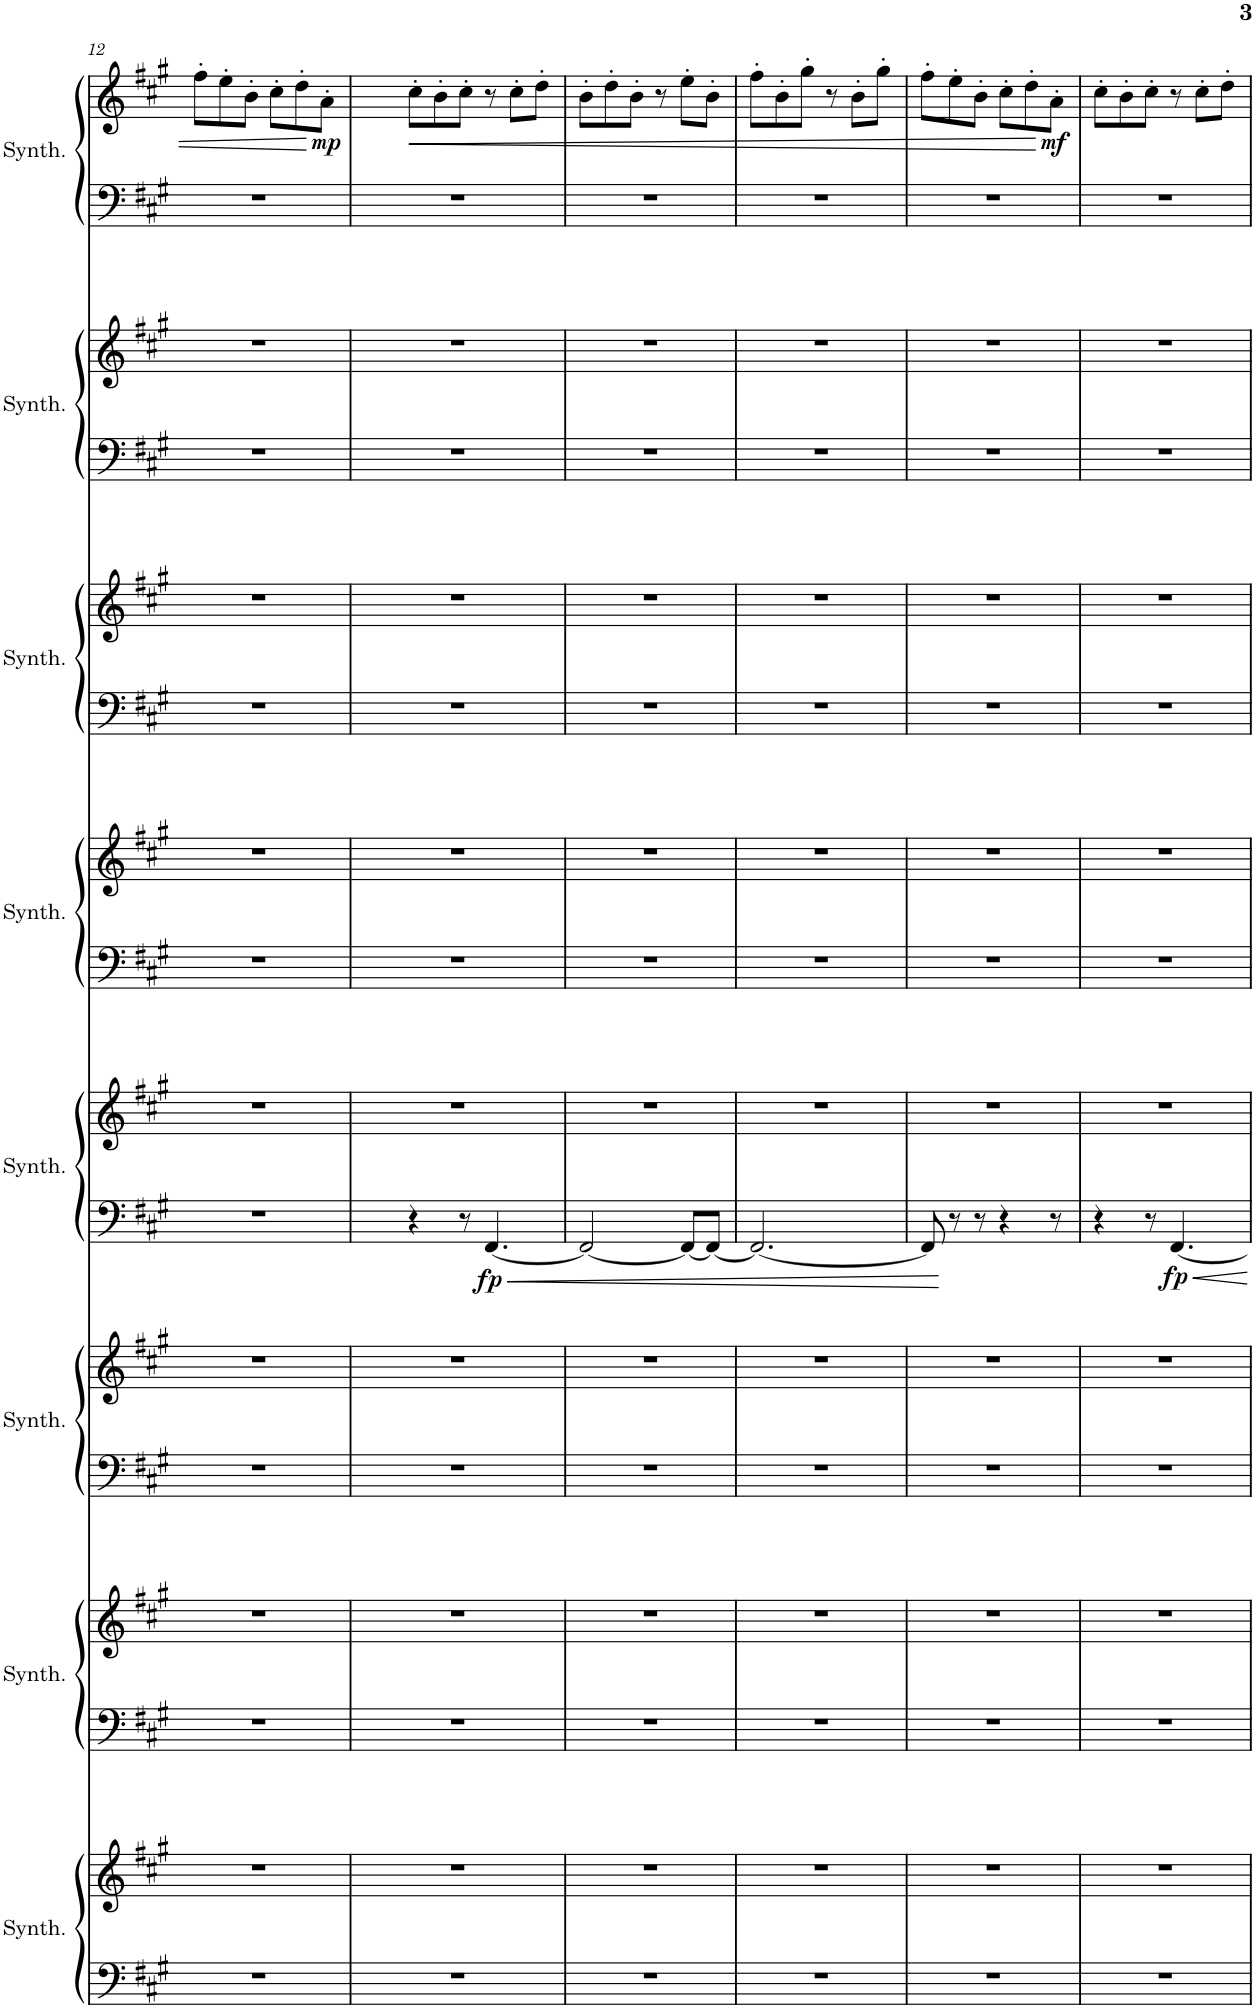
**kern	**kern	**kern	**kern	**kern	**kern	**kern	**kern	**dynam	**kern	**kern	**kern	**kern	**kern	**kern	**kern	**kern	**dynam
*part8	*part8	*part7	*part7	*part6	*part6	*part5	*part5	*part5	*part4	*part4	*part3	*part3	*part2	*part2	*part1	*part1	*part1
*staff16	*staff15	*staff14	*staff13	*staff12	*staff11	*staff10	*staff9	*staff9/10	*staff8	*staff7	*staff6	*staff5	*staff4	*staff3	*staff2	*staff1	*staff1/2
*I"Crystal Synthesizer	*	*I"Saw Synthesizer	*	*I"Bass Synthesizer	*	*I"Atmosphere Synthesizer	*	*	*I"Goblins Synthesizer	*	*I"Choir Synthesizer	*	*I"Bowed Synthesizer	*	*I"String Synthesizer	*	*
*I'Synth.	*	*I'Synth.	*	*I'Synth.	*	*I'Synth.	*	*	*I'Synth.	*	*I'Synth.	*	*I'Synth.	*	*I'Synth.	*	*
!!LO:PB:g=z
*clefF4	*clefG2	*clefF4	*clefG2	*clefF4	*clefG2	*clefF4	*clefG2	*	*clefF4	*clefG2	*clefF4	*clefG2	*clefF4	*clefG2	*clefF4	*clefG2	*
*k[f#c#g#]	*k[f#c#g#]	*k[f#c#g#]	*k[f#c#g#]	*k[f#c#g#]	*k[f#c#g#]	*k[f#c#g#]	*k[f#c#g#]	*	*k[f#c#g#]	*k[f#c#g#]	*k[f#c#g#]	*k[f#c#g#]	*k[f#c#g#]	*k[f#c#g#]	*k[f#c#g#]	*k[f#c#g#]	*
*M6/8	*M6/8	*M6/8	*M6/8	*M6/8	*M6/8	*M6/8	*M6/8	*	*M6/8	*M6/8	*M6/8	*M6/8	*M6/8	*M6/8	*M6/8	*M6/8	*
=12	=12	=12	=12	=12	=12	=12	=12	=12	=12	=12	=12	=12	=12	=12	=12	=12	=12
2.r	2.r	2.r	2.r	2.r	2.r	2.r	2.r	.	2.r	2.r	2.r	2.r	2.r	2.r	2.r	8ff#'\L	.
.	.	.	.	.	.	.	.	.	.	.	.	.	.	.	.	8ee'\	.
.	.	.	.	.	.	.	.	.	.	.	.	.	.	.	.	8b'\J	.
.	.	.	.	.	.	.	.	.	.	.	.	.	.	.	.	8cc#'\L	.
.	.	.	.	.	.	.	.	.	.	.	.	.	.	.	.	8dd'\	.
!	!	!	!	!	!	!	!	!	!	!	!	!	!	!	!	!	!LO:DY:b
.	.	.	.	.	.	.	.	.	.	.	.	.	.	.	.	8a'\J	mp
=13	=13	=13	=13	=13	=13	=13	=13	=13	=13	=13	=13	=13	=13	=13	=13	=13	=13
!	!	!	!	!	!	!	!	!	!	!	!	!	!	!	!	!	!LO:HP:b
2.r	2.r	2.r	2.r	2.r	2.r	4r	2.r	.	2.r	2.r	2.r	2.r	2.r	2.r	2.r	8cc#'\L	<
.	.	.	.	.	.	.	.	.	.	.	.	.	.	.	.	8b'\	.
.	.	.	.	.	.	8r	.	.	.	.	.	.	.	.	.	8cc#'\J	.
!	!	!	!	!	!	!	!	!LO:DY:b=2	!	!	!	!	!	!	!	!	!
.	.	.	.	.	.	[4.FF#/	.	fp	.	.	.	.	.	.	.	8r	.
.	.	.	.	.	.	.	.	.	.	.	.	.	.	.	.	8cc#'\L	.
.	.	.	.	.	.	.	.	.	.	.	.	.	.	.	.	8dd'\J	.
=14	=14	=14	=14	=14	=14	=14	=14	=14	=14	=14	=14	=14	=14	=14	=14	=14	=14
2.r	2.r	2.r	2.r	2.r	2.r	2FF#/_	2.r	.	2.r	2.r	2.r	2.r	2.r	2.r	2.r	8b'\L	.
.	.	.	.	.	.	.	.	.	.	.	.	.	.	.	.	8dd'\	.
.	.	.	.	.	.	.	.	.	.	.	.	.	.	.	.	8b'\J	.
.	.	.	.	.	.	.	.	.	.	.	.	.	.	.	.	8r	.
.	.	.	.	.	.	8FF#/L_	.	.	.	.	.	.	.	.	.	8ee'\L	.
.	.	.	.	.	.	8FF#/J_	.	.	.	.	.	.	.	.	.	8b'\J	.
=15	=15	=15	=15	=15	=15	=15	=15	=15	=15	=15	=15	=15	=15	=15	=15	=15	=15
2.r	2.r	2.r	2.r	2.r	2.r	2.FF#/_	2.r	.	2.r	2.r	2.r	2.r	2.r	2.r	2.r	8ff#'\L	.
.	.	.	.	.	.	.	.	.	.	.	.	.	.	.	.	8b'\	.
.	.	.	.	.	.	.	.	.	.	.	.	.	.	.	.	8gg#'\J	.
.	.	.	.	.	.	.	.	.	.	.	.	.	.	.	.	8r	.
.	.	.	.	.	.	.	.	.	.	.	.	.	.	.	.	8b'\L	.
.	.	.	.	.	.	.	.	.	.	.	.	.	.	.	.	8gg#'\J	.
=16	=16	=16	=16	=16	=16	=16	=16	=16	=16	=16	=16	=16	=16	=16	=16	=16	=16
2.r	2.r	2.r	2.r	2.r	2.r	8FF#/]	2.r	.	2.r	2.r	2.r	2.r	2.r	2.r	2.r	8ff#'\L	.
.	.	.	.	.	.	8r	.	.	.	.	.	.	.	.	.	8ee'\	.
.	.	.	.	.	.	8r	.	.	.	.	.	.	.	.	.	8b'\J	.
.	.	.	.	.	.	4r	.	.	.	.	.	.	.	.	.	8cc#'\L	.
.	.	.	.	.	.	.	.	.	.	.	.	.	.	.	.	8dd'\	.
!	!	!	!	!	!	!	!	!	!	!	!	!	!	!	!	!	!LO:DY:n=1:b
.	.	.	.	.	.	8r	.	.	.	.	.	.	.	.	.	8a'\J	[ mf
=17	=17	=17	=17	=17	=17	=17	=17	=17	=17	=17	=17	=17	=17	=17	=17	=17	=17
2.r	2.r	2.r	2.r	2.r	2.r	4r	2.r	.	2.r	2.r	2.r	2.r	2.r	2.r	2.r	8cc#'\L	.
.	.	.	.	.	.	.	.	.	.	.	.	.	.	.	.	8b'\	.
.	.	.	.	.	.	8r	.	.	.	.	.	.	.	.	.	8cc#'\J	.
!	!	!	!	!	!	!	!	!LO:DY:b=2	!	!	!	!	!	!	!	!	!
.	.	.	.	.	.	[4.FF#/	.	fp	.	.	.	.	.	.	.	8r	.
.	.	.	.	.	.	.	.	.	.	.	.	.	.	.	.	8cc#'\L	.
.	.	.	.	.	.	.	.	.	.	.	.	.	.	.	.	8dd'\J	.
=	=	=	=	=	=	=	=	=	=	=	=	=	=	=	=	=	=
*-	*-	*-	*-	*-	*-	*-	*-	*-	*-	*-	*-	*-	*-	*-	*-	*-	*-
